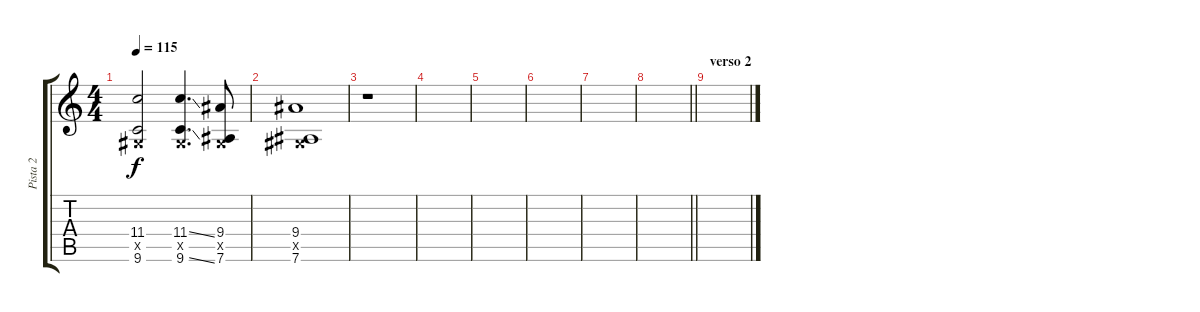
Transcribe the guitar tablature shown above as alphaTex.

\track ("Pista 2" "Pista 2") {instrument overdrivenguitar}
\staff {score tabs}
\tuning (Eb4 Bb3 Gb3 Db3 Ab2 Eb2) {hide}
\ts (4 4)
\tempo 115
\clef g2
\ks c
(11.4 0.5{x} 9.6).2{dy f} (11.4{ss} 0.5{x} 9.6{ss}).4{d} (9.4 0.5{x} 7.6).8 |
(9.4 0.5{x} 7.6).1 |
r.1 |
|
|
|
|
\barLineRight lightlight
|
\section ("" "verso 2")
